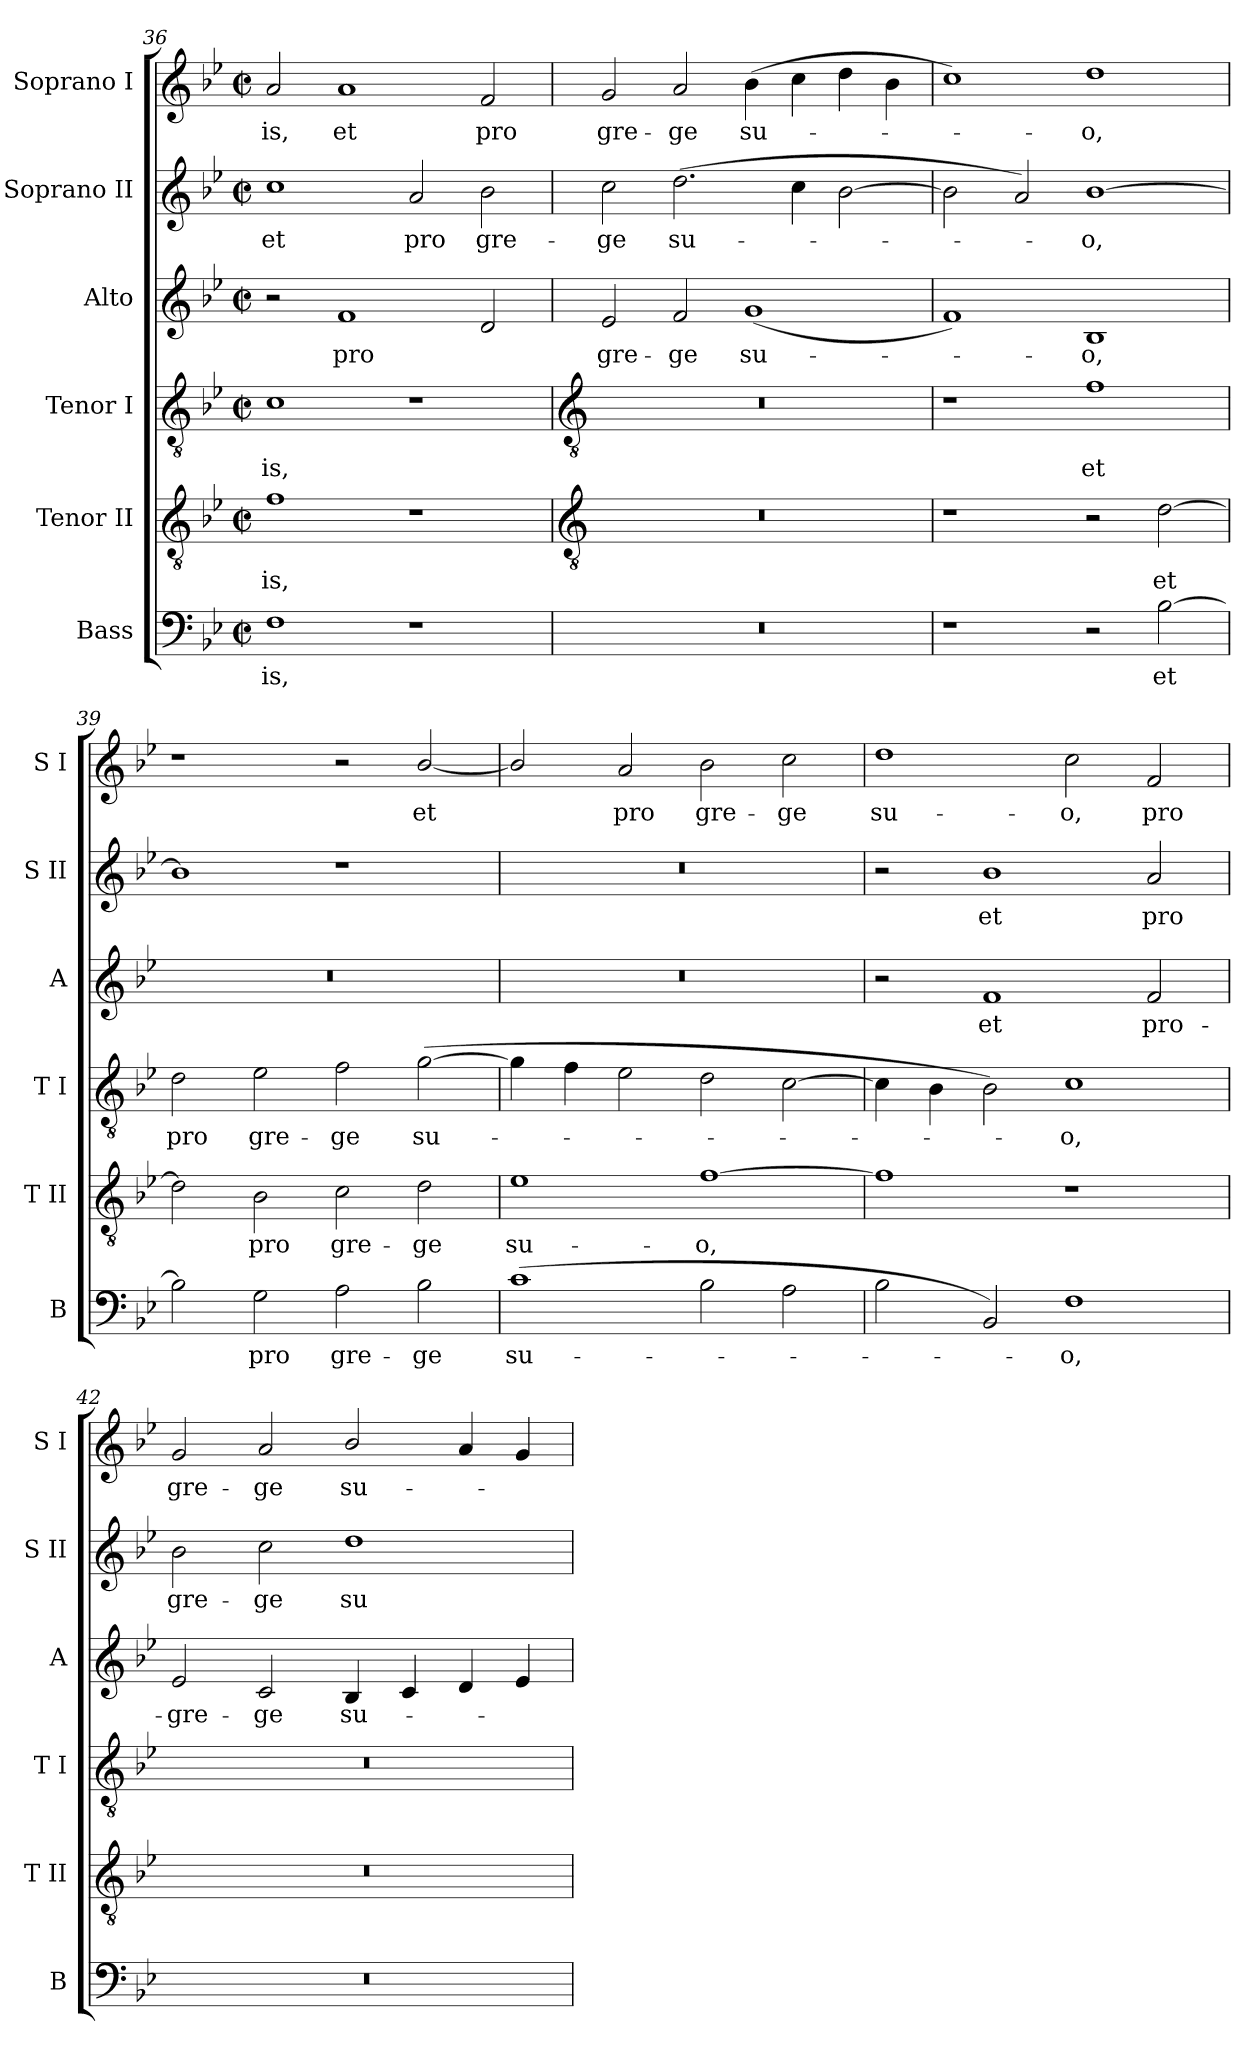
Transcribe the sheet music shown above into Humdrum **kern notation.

**kern	**text	**kern	**text	**kern	**text	**kern	**text	**kern	**text	**kern	**text
*part6	*part6	*part5	*part5	*part4	*part4	*part3	*part3	*part2	*part2	*part1	*part1
*staff6	*staff6	*staff5	*staff5	*staff4	*staff4	*staff3	*staff3	*staff2	*staff2	*staff1	*staff1
*I"Bass	*	*I"Tenor II	*	*I"Tenor I	*	*I"Alto	*	*I"Soprano II	*	*I"Soprano I	*
*I'B	*	*I'T II	*	*I'T I	*	*I'A	*	*I'S II	*	*I'S I	*
*clefF4	*	*clefGv2	*	*clefGv2	*	*clefG2	*	*clefG2	*	*clefG2	*
*k[b-e-]	*	*k[b-e-]	*	*k[b-e-]	*	*k[b-e-]	*	*k[b-e-]	*	*k[b-e-]	*
*B-:	*	*B-:	*	*B-:	*	*B-:	*	*B-:	*	*B-:	*
*M4/2	*	*M4/2	*	*M4/2	*	*M4/2	*	*M4/2	*	*M4/2	*
*met(c|)	*	*met(c|)	*	*met(c|)	*	*met(c|)	*	*met(c|)	*	*met(c|)	*
=36	=36	=36	=36	=36	=36	=36	=36	=36	=36	=36	=36
!	!LO:LY:b	!	!LO:LY:b	!	!LO:LY:b	!	!	!	!LO:LY:b	!	!LO:LY:b
1F	-is,	1f	is,	1c	is,	2r	.	1cc	et	2a	-is,
!	!	!	!	!	!	!	!LO:LY:b	!	!	!	!LO:LY:b
.	.	.	.	.	.	1f	pro	.	.	1a	et
!	!	!	!	!	!	!	!	!	!LO:LY:b	!	!
1r	.	1r	.	1r	.	.	.	2a	pro	.	.
!	!	!	!	!	!	!	!	!	!LO:LY:b	!	!LO:LY:b
.	.	.	.	.	.	2d	.	2b-	gre-	2f	pro
!!LO:LB:g=z
=37	=37	=37	=37	=37	=37	=37	=37	=37	=37	=37	=37
*	*	*clefGv2	*	*clefGv2	*	*	*	*	*	*	*
!	!	!	!	!	!	!	!LO:LY:b	!	!LO:LY:b	!	!LO:LY:b
0r	.	0r	.	0r	.	2e-	gre-	2cc	-ge	2g	gre-
!	!	!	!	!	!	!	!LO:LY:b	!	!LO:LY:b	!	!LO:LY:b
.	.	.	.	.	.	2f	-ge	(>2.dd	su-	2a	-ge
!	!	!	!	!	!	!	!LO:LY:b	!	!	!	!LO:LY:b
.	.	.	.	.	.	(<1g	su-	.	.	(>4b-	su-
.	.	.	.	.	.	.	.	4cc	.	4cc	.
.	.	.	.	.	.	.	.	[2b-	.	4dd	.
.	.	.	.	.	.	.	.	.	.	4b-	.
=38	=38	=38	=38	=38	=38	=38	=38	=38	=38	=38	=38
1r	.	1r	.	1r	.	1f)	.	2b-]	.	1cc)	.
.	.	.	.	.	.	.	.	2a)	.	.	.
!	!	!	!	!	!LO:LY:b	!	!LO:LY:b	!	!LO:LY:b	!	!LO:LY:b
2r	.	2r	.	1f	et	1B-	o,	[1b-	o,	1dd	o,
!	!LO:LY:b	!	!LO:LY:b	!	!	!	!	!	!	!	!
[2B-	et	[2d	et	.	.	.	.	.	.	.	.
=39	=39	=39	=39	=39	=39	=39	=39	=39	=39	=39	=39
!	!	!	!	!	!LO:LY:b	!	!	!	!	!	!
2B-]	.	2d]	.	2d	pro	0r	.	1b-]	.	1r	.
!	!LO:LY:b	!	!LO:LY:b	!	!LO:LY:b	!	!	!	!	!	!
2G	pro	2B-	pro	2e-	gre-	.	.	.	.	.	.
!	!LO:LY:b	!	!LO:LY:b	!	!LO:LY:b	!	!	!	!	!	!
2A	gre-	2c	gre-	2f	-ge	.	.	1r	.	2r	.
!	!LO:LY:b	!	!LO:LY:b	!	!LO:LY:b	!	!	!	!	!	!LO:LY:b
2B-	-ge	2d	-ge	(>[2g	su-	.	.	.	.	[2b-/	et
=40	=40	=40	=40	=40	=40	=40	=40	=40	=40	=40	=40
!	!LO:LY:b	!	!LO:LY:b	!	!	!	!	!	!	!	!
(<1c	su-	1e-	su-	4g]	.	0r	.	0r	.	2b-/]	.
.	.	.	.	4f	.	.	.	.	.	.	.
!	!	!	!	!	!	!	!	!	!	!	!LO:LY:b
.	.	.	.	2e-	.	.	.	.	.	2a	pro
!	!	!	!LO:LY:b	!	!	!	!	!	!	!	!LO:LY:b
2B-	.	[1f	-o,	2d	.	.	.	.	.	2b-	gre-
!	!	!	!	!	!	!	!	!	!	!	!LO:LY:b
2A	.	.	.	[2c	.	.	.	.	.	2cc	-ge
=41	=41	=41	=41	=41	=41	=41	=41	=41	=41	=41	=41
!	!	!	!	!	!	!	!	!	!	!	!LO:LY:b
2B-	.	1f]	.	4c]	.	2r	.	2r	.	1dd	su-
.	.	.	.	4B-	.	.	.	.	.	.	.
!	!	!	!	!	!	!	!LO:LY:b	!	!LO:LY:b	!	!
2BB-)	.	.	.	2B-)	.	1f	et	1b-	et	.	.
!	!LO:LY:b	!	!	!	!LO:LY:b	!	!	!	!	!	!LO:LY:b
1F	o,	1r	.	1c	o,	.	.	.	.	2cc	-o,
!	!	!	!	!	!	!	!LO:LY:b	!	!LO:LY:b	!	!LO:LY:b
.	.	.	.	.	.	2f	pro-	2a	pro	2f	pro
=42	=42	=42	=42	=42	=42	=42	=42	=42	=42	=42	=42
!	!	!	!	!	!	!	!LO:LY:b	!	!LO:LY:b	!	!LO:LY:b
0r	.	0r	.	0r	.	2e-	-gre-	2b-	gre-	2g	gre-
!	!	!	!	!	!	!	!LO:LY:b	!	!LO:LY:b	!	!LO:LY:b
.	.	.	.	.	.	2c	-ge	2cc	-ge	2a	-ge
!	!	!	!	!	!	!	!LO:LY:b	!	!LO:LY:b	!	!LO:LY:b
.	.	.	.	.	.	4B-	su-	1dd	su-	2b-/	su-
.	.	.	.	.	.	4c	.	.	.	.	.
.	.	.	.	.	.	4d	.	.	.	4a	.
.	.	.	.	.	.	4e-	.	.	.	4g	.
=	=	=	=	=	=	=	=	=	=	=	=
*-	*-	*-	*-	*-	*-	*-	*-	*-	*-	*-	*-
